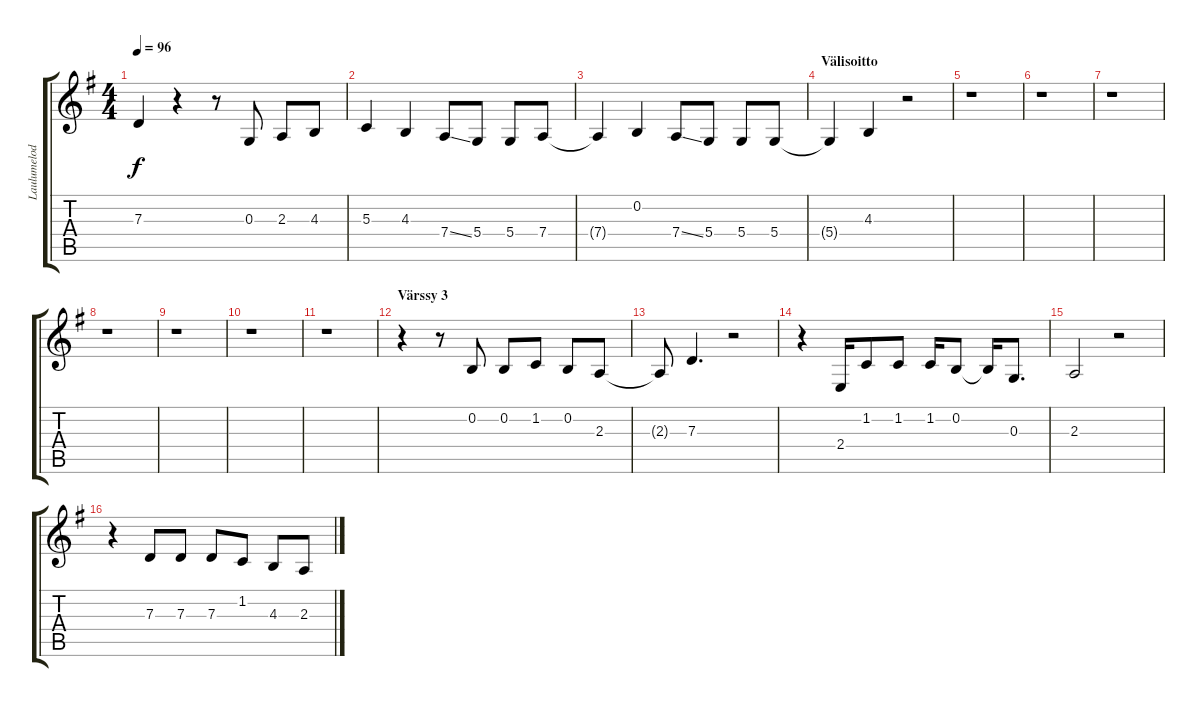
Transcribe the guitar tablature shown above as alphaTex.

\track ("Laulumelodia" "Laulumelod") {instrument voiceoohs}
\staff {score tabs}
\tuning (E4 B3 G3 D3 A2 E2) {hide}
\ts (4 4)
\tempo 96
\clef g2
\ks g
7.3{t}.4{dy f} r.4 r.8 0.3.8 2.3.8 4.3.8 |
5.3.4 4.3.4 7.4{ss}.8 5.4.8 5.4.8 7.4.8 |
7.4{t}.4 0.2.4 7.4{ss}.8 5.4.8 5.4.8 5.4.8 |
\section ("" "Välisoitto")
5.4{t}.4 4.3.4 r.2 |
r.1 |
r.1 |
r.1 |
r.1 |
r.1 |
r.1 |
r.1 |
\section ("" "Värssy 3")
r.4 r.8 0.2.8 0.2.8 1.2.8 0.2.8 2.3.8 |
2.3{t}.8 7.3.4{d} r.2 |
r.4 2.4.16 1.2.8 1.2.8 1.2.16 0.2.8 0.2{t}.16 0.3.8{d} |
2.3.2 r.2 |
r.4 7.3.8 7.3.8 7.3.8 1.2.8 4.3.8 2.3.8
